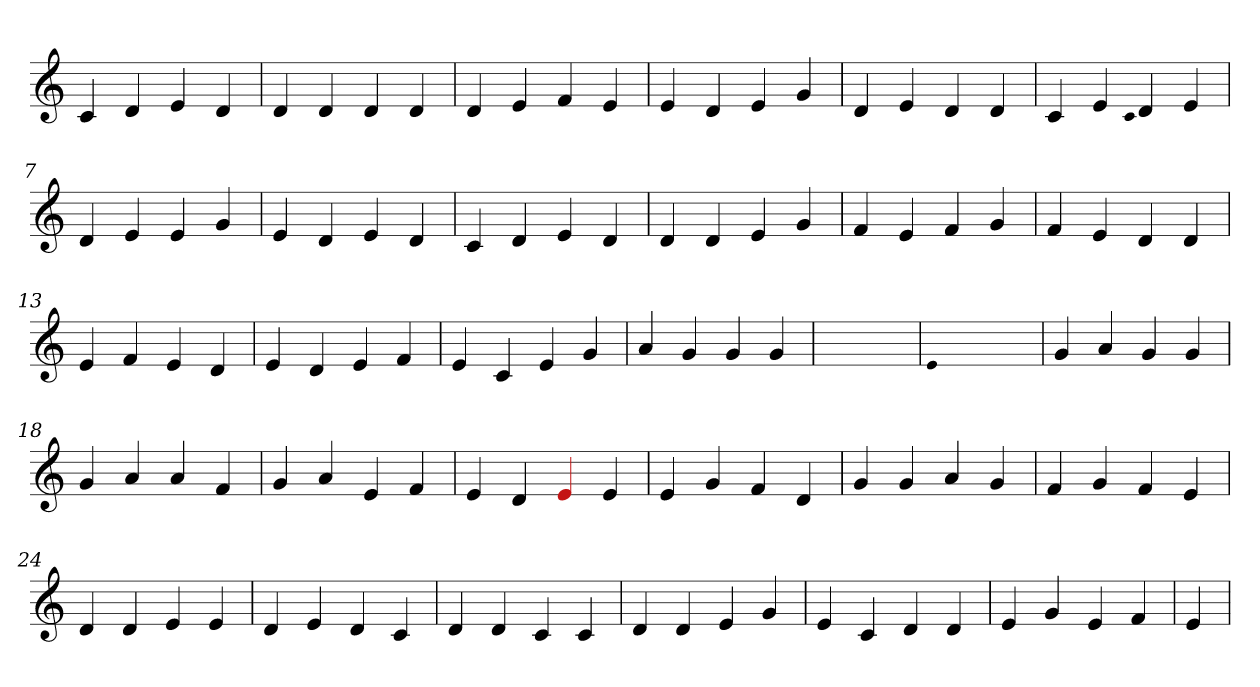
**kern
*part1
*staff1
*clefG2
=1
4c
4d
4e
4d
=2
4d
4d
4d
4d
=3
4d
4e
4f
4e
=4
4e
4d
4e
4g
=5
4d
4e
4d
4d
=6
4c
4e
qqc
4d
4e
=7
4d
4e
4e
4g
=8
4e
4d
4e
4d
=9
4c
4d
4e
4d
=10
4d
4d
4e
4g
=11
4f
4e
4f
4g
=12
4f
4e
4d
4d
=13
4e
4f
4e
4d
=14
4e
4d
4e
4f
=15
4e
4c
4e
4g
=16
4a
4g
4g
4g
=17
1ryy
=17
qqe
1ryy
=17
4g
4a
4g
4g
=18
4g
4a
4a
4f
=19
4g
4a
4e
4f
=20
4e
4d
4Re
4e
=21
4e
4g
4f
4d
=22
4g
4g
4a
4g
=23
4f
4g
4f
4e
=24
4d
4d
4e
4e
=25
4d
4e
4d
4c
=26
4d
4d
4c
4c
=27
4d
4d
4e
4g
=28
4e
4c
4d
4d
=29
4e
4g
4e
4f
=30
4e
=
*-
